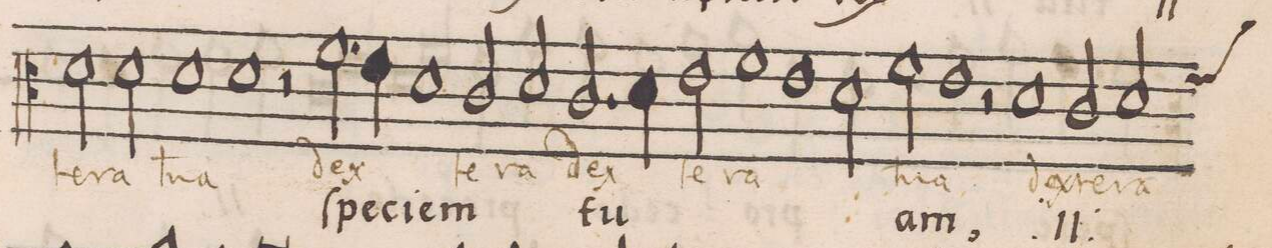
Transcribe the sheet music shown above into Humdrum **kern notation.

**kern	**text	**text
*I"CANTVS	*	*
*clefC3	*	*
*k[]	*	*
*met(c)	*	*
*M2/1	*	*
2d\	-cu-	-te-
2d\	-pi-	-ra
1d	-uit	tu-
=31	=31	=31
1d	rex	-a
*	*Xij	*
2r	.	.
2.f\	ſpe-	dex-
=32	=32	=32
4e\	-ci-	.
1d	-em	.
2c/	.	-te-
=33	=33	=33
2d/	.	-ra
2.c/	tu-	dex-
4d\	.	.
2e\	.	-te-
=34	=34	=34
1f	.	-ra
1e	.	.
=35	=35	=35
2d\	.	.
2f\	.	tu-
1e	-am,	-a
=36	=36	=36
2r	.	.
*	*ij	*
1d	ſpe-	dex-
2c/	.	-te-
=37	=37	=37
*custos:f	*	*
2d/	-ci-	-ra
*-	*-	*-
